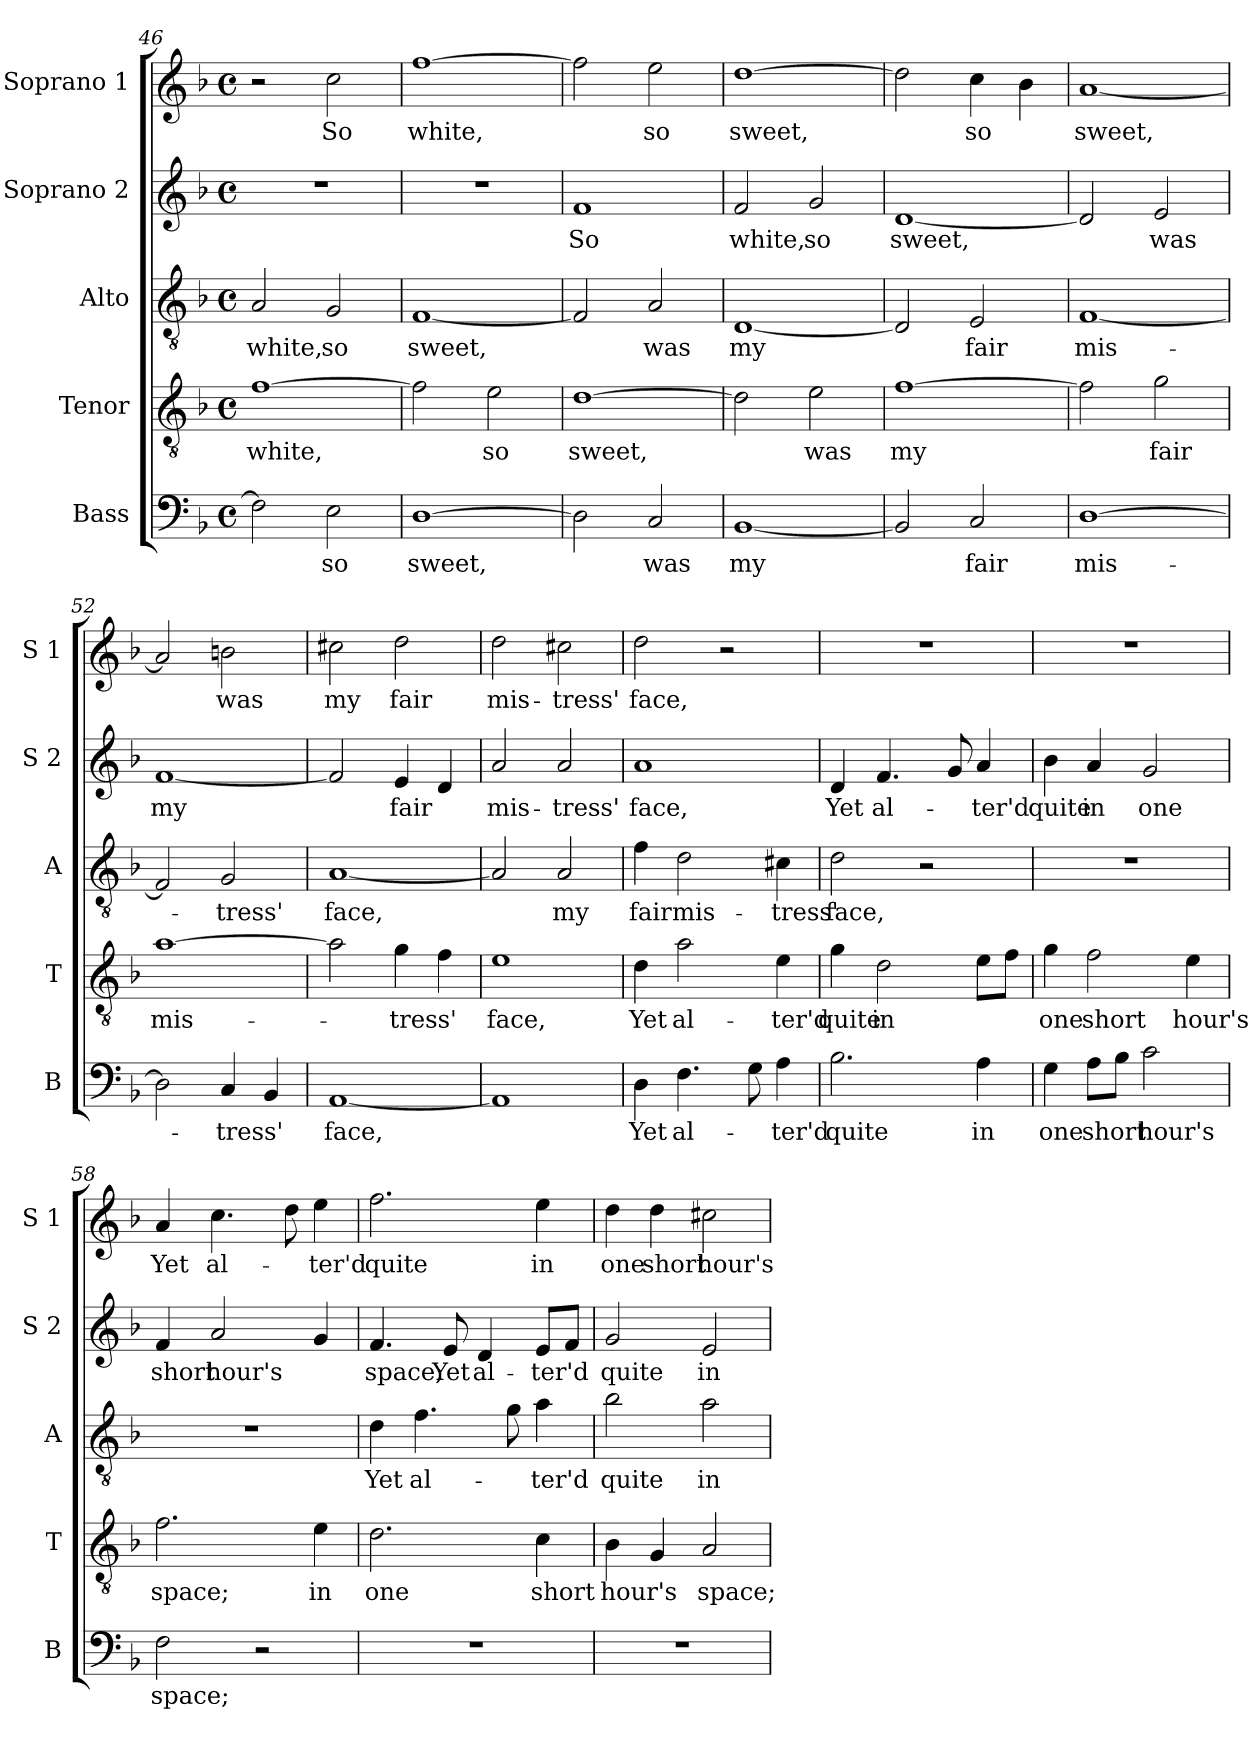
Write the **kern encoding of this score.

**kern	**text	**kern	**text	**kern	**text	**kern	**text	**kern	**text
*part5	*part5	*part4	*part4	*part3	*part3	*part2	*part2	*part1	*part1
*staff5	*staff5	*staff4	*staff4	*staff3	*staff3	*staff2	*staff2	*staff1	*staff1
*I"Bass	*	*I"Tenor	*	*I"Alto	*	*I"Soprano 2	*	*I"Soprano 1	*
*I'B	*	*I'T	*	*I'A	*	*I'S 2	*	*I'S 1	*
*clefF4	*	*clefGv2	*	*clefGv2	*	*clefG2	*	*clefG2	*
*k[b-]	*	*k[b-]	*	*k[b-]	*	*k[b-]	*	*k[b-]	*
*F:	*	*F:	*	*F:	*	*F:	*	*F:	*
*M4/4	*	*M4/4	*	*M4/4	*	*M4/4	*	*M4/4	*
*met(c)	*	*met(c)	*	*met(c)	*	*met(c)	*	*met(c)	*
=46	=46	=46	=46	=46	=46	=46	=46	=46	=46
2F\]	.	[1f	white,	2A/	white,	1r	.	2r	.
2E\	so	.	.	2G/	so	.	.	2cc\	So
=47	=47	=47	=47	=47	=47	=47	=47	=47	=47
[1D	sweet,	2f\]	.	[1F	sweet,	1r	.	[1ff	white,
.	.	2e\	so	.	.	.	.	.	.
!!LO:PB:g=z
=48	=48	=48	=48	=48	=48	=48	=48	=48	=48
2D\]	.	[1d	sweet,	2F/]	.	1f	So	2ff\]	.
2C/	was	.	.	2A/	was	.	.	2ee\	so
=49	=49	=49	=49	=49	=49	=49	=49	=49	=49
[1BB-	my	2d\]	.	[1D	my	2f/	white,	[1dd	sweet,
.	.	2e\	was	.	.	2g/	so	.	.
=50	=50	=50	=50	=50	=50	=50	=50	=50	=50
2BB-/]	.	[1f	my	2D/]	.	[1d	sweet,	2dd\]	.
2C/	fair	.	.	2E/	fair	.	.	4cc\	so
.	.	.	.	.	.	.	.	4b-\	.
=51	=51	=51	=51	=51	=51	=51	=51	=51	=51
[1D	mis-	2f\]	.	[1F	mis-	2d/]	.	[1a	sweet,
.	.	2g\	fair	.	.	2e/	was	.	.
=52	=52	=52	=52	=52	=52	=52	=52	=52	=52
2D\]	.	[1a	mis-	2F/]	.	[1f	my	2a/]	.
4C/	-tress'	.	.	2G/	-tress'	.	.	2bn\	was
4BB-/	.	.	.	.	.	.	.	.	.
=53	=53	=53	=53	=53	=53	=53	=53	=53	=53
[1AA	face,	2a\]	.	[1A	face,	2f/]	.	2cc#X\	my
.	.	4g\	-tress'	.	.	4e/	fair	2dd\	fair
.	.	4f\	.	.	.	4d/	.	.	.
!!LO:LB:g=z
=54	=54	=54	=54	=54	=54	=54	=54	=54	=54
1AA]	.	1e	face,	2A/]	.	2a/	mis-	2dd\	mis-
.	.	.	.	2A/	my	2a/	-tress'	2cc#X\	-tress'
=55	=55	=55	=55	=55	=55	=55	=55	=55	=55
4D\	Yet	4d\	Yet	4f\	fair	1a	face,	2dd\	face,
4.F\	al-	2a\	al-	2d\	mis-	.	.	.	.
.	.	.	.	.	.	.	.	2r	.
8G\	.	.	.	.	.	.	.	.	.
4A\	-ter'd	4e\	-ter'd	4c#X\	-tress'	.	.	.	.
=56	=56	=56	=56	=56	=56	=56	=56	=56	=56
2.B-\	quite	4g\	quite	2d\	face,	4d/	Yet	1r	.
.	.	2d\	in	.	.	4.f/	al-	.	.
.	.	.	.	2r	.	.	.	.	.
.	.	.	.	.	.	8g/	.	.	.
4A\	in	8e\L	.	.	.	4a/	-ter'd	.	.
.	.	8f\J	.	.	.	.	.	.	.
=57	=57	=57	=57	=57	=57	=57	=57	=57	=57
4G\	one	4g\	one	1r	.	4b-\	quite	1r	.
8A\L	short	2f\	short	.	.	4a/	in	.	.
8B-\J	.	.	.	.	.	.	.	.	.
2c\	hour's	.	.	.	.	2g/	one	.	.
.	.	4e\	hour's	.	.	.	.	.	.
=58	=58	=58	=58	=58	=58	=58	=58	=58	=58
2F\	space;	2.f\	space;	1r	.	4f/	short	4a/	Yet
.	.	.	.	.	.	2a/	hour's	4.cc\	al-
2r	.	.	.	.	.	.	.	.	.
.	.	.	.	.	.	.	.	8dd\	.
.	.	4e\	in	.	.	4g/	.	4ee\	-ter'd
!!LO:PB:g=z
=59	=59	=59	=59	=59	=59	=59	=59	=59	=59
1r	.	2.d\	one	4d\	Yet	4.f/	space;	2.ff\	quite
.	.	.	.	4.f\	al-	.	.	.	.
.	.	.	.	.	.	8e/	Yet	.	.
.	.	.	.	.	.	4d/	al-	.	.
.	.	.	.	8g\	.	.	.	.	.
.	.	4c\	short	4a\	-ter'd	8e/L	-ter'd	4ee\	in
.	.	.	.	.	.	8f/J	.	.	.
=60	=60	=60	=60	=60	=60	=60	=60	=60	=60
1r	.	4B-\	hour's	2b-\	quite	2g/	quite	4dd\	one
.	.	4G/	.	.	.	.	.	4dd\	short
.	.	2A/	space;	2a\	in	2e/	in	2cc#X\	hour's
=	=	=	=	=	=	=	=	=	=
*-	*-	*-	*-	*-	*-	*-	*-	*-	*-
